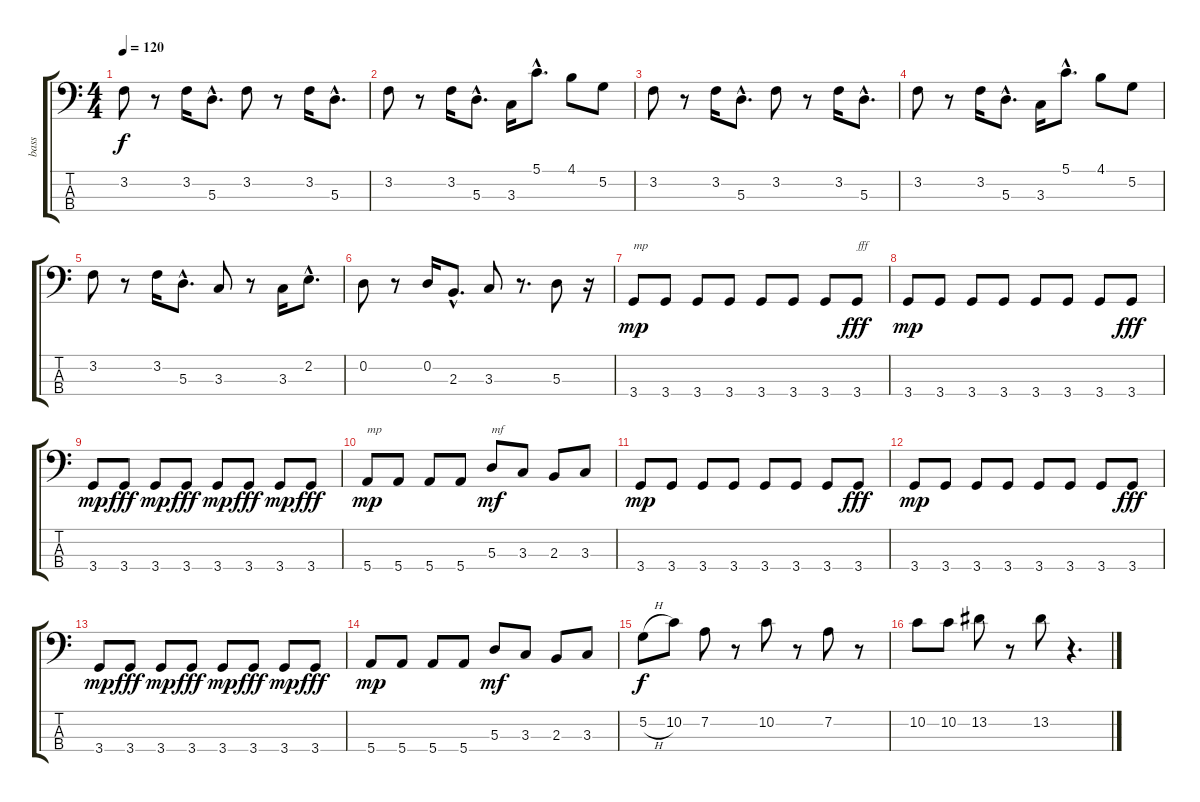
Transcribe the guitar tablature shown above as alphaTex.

\track ("bass" "bass") {instrument electricbasspick}
\staff {score tabs}
\tuning (G2 D2 A1 E1) {hide}
\ts (4 4)
\tempo 120
\clef f4
\ks c
3.2.8{dy f} r.8 3.2.16 5.3{hac}.8{d} 3.2.8 r.8 3.2.16 5.3{hac}.8{d} |
3.2.8 r.8 3.2.16 5.3{hac}.8{d} 3.3.16 5.1{hac}.8{d} 4.1.8 5.2.8 |
3.2.8 r.8 3.2.16 5.3{hac}.8{d} 3.2.8 r.8 3.2.16 5.3{hac}.8{d} |
3.2.8 r.8 3.2.16 5.3{hac}.8{d} 3.3.16 5.1{hac}.8{d} 4.1.8 5.2.8 |
3.2.8 r.8 3.2.16 5.3{hac}.8{d} 3.3.8 r.8 3.3.16 2.2{hac}.8{d} |
0.2.8 r.8 0.2.16 2.3{hac}.8{d} 3.3.8 r.8{d} 5.3.8 r.16 |
3.4.8{txt "mp" dy mp} 3.4.8 3.4.8 3.4.8 3.4.8 3.4.8 3.4.8 3.4.8{txt "fff" dy fff} |
3.4.8{dy mp} 3.4.8 3.4.8 3.4.8 3.4.8 3.4.8 3.4.8 3.4.8{dy fff} |
3.4.8{dy mp} 3.4.8{dy fff} 3.4.8{dy mp} 3.4.8{dy fff} 3.4.8{dy mp} 3.4.8{dy fff} 3.4.8{dy mp} 3.4.8{dy fff} |
5.4.8{txt "mp" dy mp} 5.4.8 5.4.8 5.4.8 5.3.8{txt "mf" dy mf} 3.3.8 2.3.8 3.3.8 |
3.4.8{dy mp} 3.4.8 3.4.8 3.4.8 3.4.8 3.4.8 3.4.8 3.4.8{dy fff} |
3.4.8{dy mp} 3.4.8 3.4.8 3.4.8 3.4.8 3.4.8 3.4.8 3.4.8{dy fff} |
3.4.8{dy mp} 3.4.8{dy fff} 3.4.8{dy mp} 3.4.8{dy fff} 3.4.8{dy mp} 3.4.8{dy fff} 3.4.8{dy mp} 3.4.8{dy fff} |
5.4.8{dy mp} 5.4.8 5.4.8 5.4.8 5.3.8{dy mf} 3.3.8 2.3.8 3.3.8 |
5.2{h}.8{dy f} 10.2.8 7.2.8 r.8 10.2.8 r.8 7.2.8 r.8 |
10.2.8 10.2.8 13.2.8 r.8 13.2.8 r.4{d}
